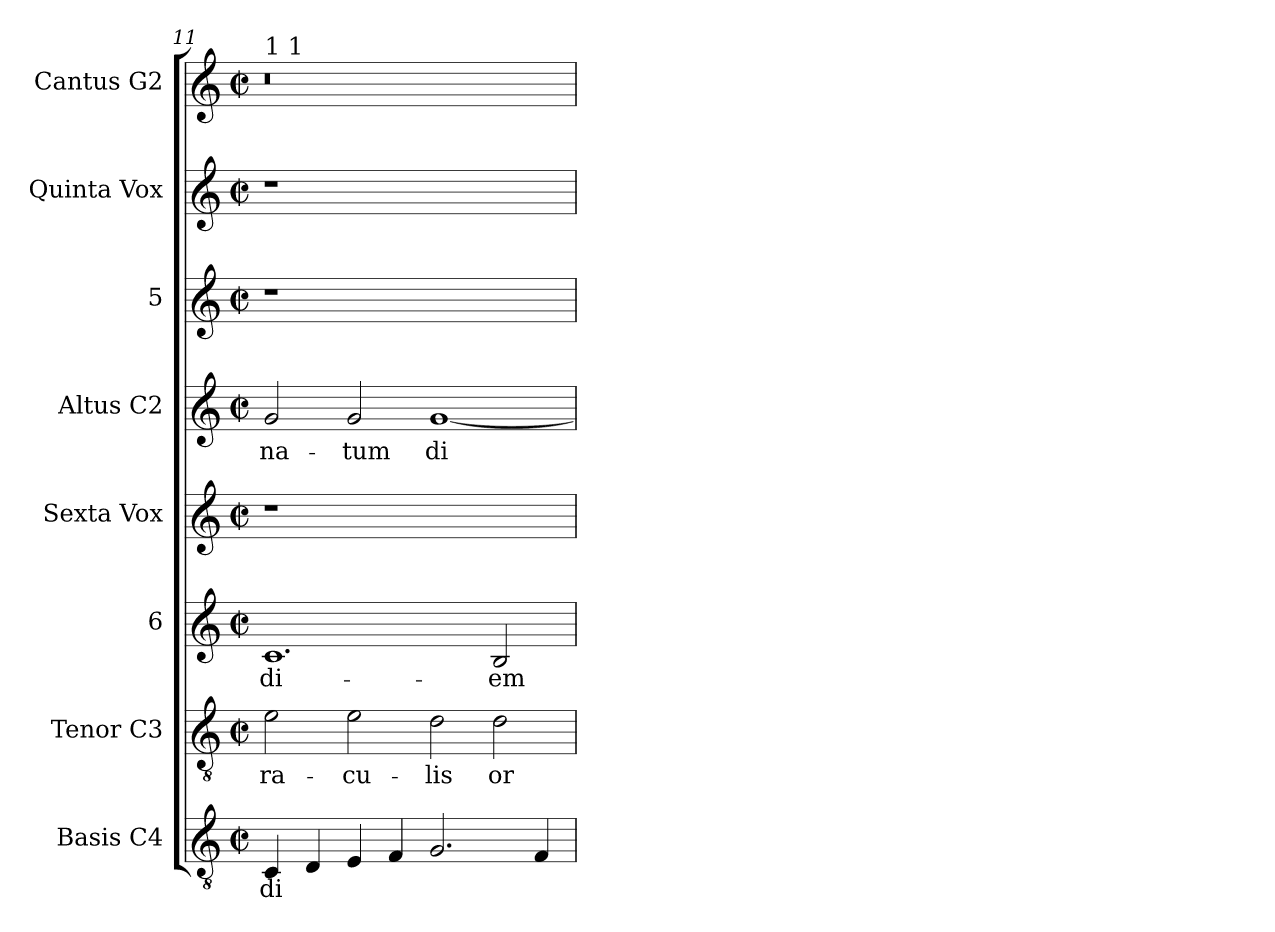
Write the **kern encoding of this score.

**kern	**text	**kern	**text	**kern	**text	**kern	**kern	**text	**kern	**kern	**kern
*part8	*part8	*part7	*part7	*part6	*part6	*part5	*part4	*part4	*part3	*part2	*part1
*staff8	*staff8	*staff7	*staff7	*staff6	*staff6	*staff5	*staff4	*staff4	*staff3	*staff2	*staff1
*I"Basis  C4	*	*I"Tenor  C3	*	*I"6	*	*I"Sexta  Vox	*I"Altus  C2	*	*I"5	*I"Quinta  Vox	*I"Cantus  G2
*I'B	*	*I'T	*	*	*	*	*I'A	*	*	*	*I'C
!!LO:PB:g=z
*clefGv2	*	*clefGv2	*	*clefG2	*	*clefG2	*clefG2	*	*clefG2	*clefG2	*clefG2
*k[]	*	*k[]	*	*k[]	*	*k[]	*k[]	*	*k[]	*k[]	*k[]
*C:	*	*C:	*	*C:	*	*C:	*C:	*	*C:	*C:	*C:
*M2/2	*	*M2/2	*	*M2/2	*	*M2/2	*M2/2	*	*M2/2	*M2/2	*M2/2
*met(c|)	*	*met(c|)	*	*met(c|)	*	*met(c|)	*met(c|)	*	*met(c|)	*met(c|)	*met(c|)
=11	=11	=11	=11	=11	=11	=11	=11	=11	=11	=11	=11
!	!	!	!	!	!	!	!	!	!	!	!LO:TX:a:t=1 1
!	!LO:LY:b:cj	!	!LO:LY:b:cj	!	!LO:LY:b:cj	!	!	!LO:LY:b:cj	!	!	!
4C/	di-	2e\	-ra-	1.c	di-	1r	2g/	-na-	1r	1r	0r
!	!LO:LY:b:cj	!	!	!	!	!	!	!	!	!	!
4D/	--	.	.	.	.	.	.	.	.	.	.
!	!LO:LY:b:cj	!	!LO:LY:b:cj	!	!	!	!	!LO:LY:b:cj	!	!	!
4E/	--	2e\	-cu-	.	.	.	2g/	-tum	.	.	.
!	!LO:LY:b:cj	!	!	!	!	!	!	!	!	!	!
4F/	--	.	.	.	.	.	.	.	.	.	.
!	!LO:LY:b:cj	!	!LO:LY:b:cj	!	!	!	!	!LO:LY:b:cj	!	!	!
2.G/	--	2d\	-lis	.	.	1ryy	[<1g	di-	1ryy	1ryy	.
!	!	!	!LO:LY:b:cj	!	!LO:LY:b:cj	!	!	!	!	!	!
.	.	2d\	or-	2B/	-em-	.	.	.	.	.	.
!	!LO:LY:b:cj	!	!	!	!	!	!	!	!	!	!
4F/	--	.	.	.	.	.	.	.	.	.	.
=	=	=	=	=	=	=	=	=	=	=	=
*-	*-	*-	*-	*-	*-	*-	*-	*-	*-	*-	*-
